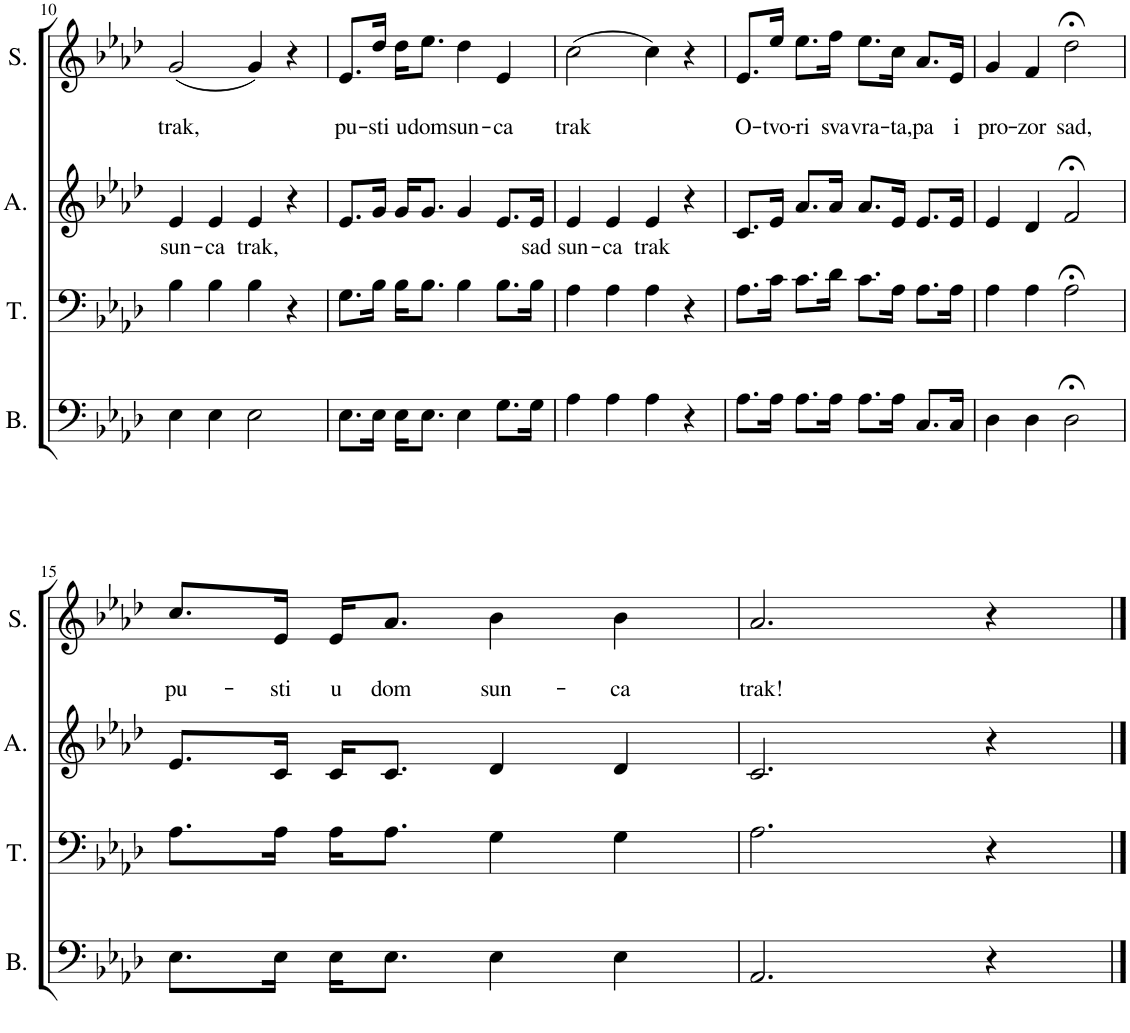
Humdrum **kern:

**kern	**kern	**kern	**text	**kern	**text	**text
*part4	*part3	*part2	*part2	*part1	*part1	*part1
*staff4	*staff3	*staff2	*staff2	*staff1	*staff1	*staff1
*I"Bass	*I"Tenor	*I"Alto	*	*I"Soprano	*	*
*I'B.	*I'T.	*I'A.	*	*I'S.	*	*
!!LO:PB:g=z
*clefF4	*clefF4	*clefG2	*	*clefG2	*	*
*k[b-e-a-d-]	*k[b-e-a-d-]	*k[b-e-a-d-]	*	*k[b-e-a-d-]	*	*
*M4/4	*M4/4	*M4/4	*	*M4/4	*	*
*met(c)	*met(c)	*met(c)	*	*met(c)	*	*
=10	=10	=10	=10	=10	=10	=10
!	!	!	!LO:LY:b	!	!	!LO:LY:b
4E-\	4B-\	4e-/	sun-	(2g/	.	trak,
!	!	!	!LO:LY:b	!	!	!
4E-\	4B-\	4e-/	-ca	.	.	.
!	!	!	!LO:LY:b	!	!	!
2E-\	4B-\	4e-/	trak,	4g/)	.	.
.	4r	4r	.	4r	.	.
=11	=11	=11	=11	=11	=11	=11
!	!	!	!	!	!	!LO:LY:b
8.E-\L	8.G\L	8.e-/L	.	8.e-/L	.	pu-
!	!	!	!	!	!	!LO:LY:b
16E-\Jk	16B-\Jk	16g/Jk	.	16dd-/Jk	.	-sti
!	!	!	!	!	!	!LO:LY:b
16E-\KL	16B-\KL	16g/KL	.	16dd-\KL	.	u
!	!	!	!	!	!	!LO:LY:b
8.E-\J	8.B-\J	8.g/J	.	8.ee-\J	.	dom
!	!	!	!	!	!	!LO:LY:b
4E-\	4B-\	4g/	.	4dd-\	.	sun-
!	!	!	!	!	!	!LO:LY:b
8.G\L	8.B-\L	8.e-/L	.	4e-/	.	-ca
!	!	!	!LO:LY:b	!	!	!
16G\Jk	16B-\Jk	16e-/Jk	sad	.	.	.
=12	=12	=12	=12	=12	=12	=12
!	!	!	!LO:LY:b	!	!	!LO:LY:b
4A-\	4A-\	4e-/	sun-	(2cc\	.	trak
!	!	!	!LO:LY:b	!	!	!
4A-\	4A-\	4e-/	-ca	.	.	.
!	!	!	!LO:LY:b	!	!	!
4A-\	4A-\	4e-/	trak	4cc\)	.	.
4r	4r	4r	.	4r	.	.
=13	=13	=13	=13	=13	=13	=13
!	!	!	!	!	!	!LO:LY:b
8.A-\L	8.A-\L	8.c/L	.	8.e-/L	.	O-
!	!	!	!	!	!	!LO:LY:b
16A-\Jk	16c\Jk	16e-/Jk	.	16ee-/Jk	.	-tvo-
!	!	!	!	!	!	!LO:LY:b
8.A-\L	8.c\L	8.a-/L	.	8.ee-\L	.	-ri
!	!	!	!	!	!	!LO:LY:b
16A-\Jk	16d-\Jk	16a-/Jk	.	16ff\Jk	.	sva
!	!	!	!	!	!	!LO:LY:b
8.A-\L	8.c\L	8.a-/L	.	8.ee-\L	.	vra-
!	!	!	!	!	!	!LO:LY:b
16A-\Jk	16A-\Jk	16e-/Jk	.	16cc\Jk	.	-ta,
!	!	!	!	!	!	!LO:LY:b
8.C/L	8.A-\L	8.e-/L	.	8.a-/L	.	pa
!	!	!	!	!	!	!LO:LY:b
16C/Jk	16A-\Jk	16e-/Jk	.	16e-/Jk	.	i
=14	=14	=14	=14	=14	=14	=14
!	!	!	!	!	!	!LO:LY:b
4D-\	4A-\	4e-/	.	4g/	.	pro-
!	!	!	!	!	!	!LO:LY:b
4D-\	4A-\	4d-/	.	4f/	.	-zor
!	!	!	!	!	!	!LO:LY:b
2D-;<\	2A-;<\	2f;</	.	2dd-;<\	.	sad,
!!LO:LB:g=z
=15	=15	=15	=15	=15	=15	=15
!	!	!	!	!	!	!LO:LY:b
8.E-\L	8.A-\L	8.e-/L	.	8.cc/L	.	pu-
!	!	!	!	!	!	!LO:LY:b
16E-\Jk	16A-\Jk	16c/Jk	.	16e-/Jk	.	-sti
!	!	!	!	!	!	!LO:LY:b
16E-\KL	16A-\KL	16c/KL	.	16e-/KL	.	u
!	!	!	!	!	!	!LO:LY:b
8.E-\J	8.A-\J	8.c/J	.	8.a-/J	.	dom
!	!	!	!	!	!	!LO:LY:b
4E-\	4G\	4d-/	.	4b-\	.	sun-
!	!	!	!	!	!	!LO:LY:b
4E-\	4G\	4d-/	.	4b-\	.	-ca
=16	=16	=16	=16	=16	=16	=16
!	!	!	!	!	!	!LO:LY:b
2.AA-/	2.A-\	2.c/	.	2.a-/	.	trak!
4r	4r	4r	.	4r	.	.
==	==	==	==	==	==	==
*-	*-	*-	*-	*-	*-	*-
